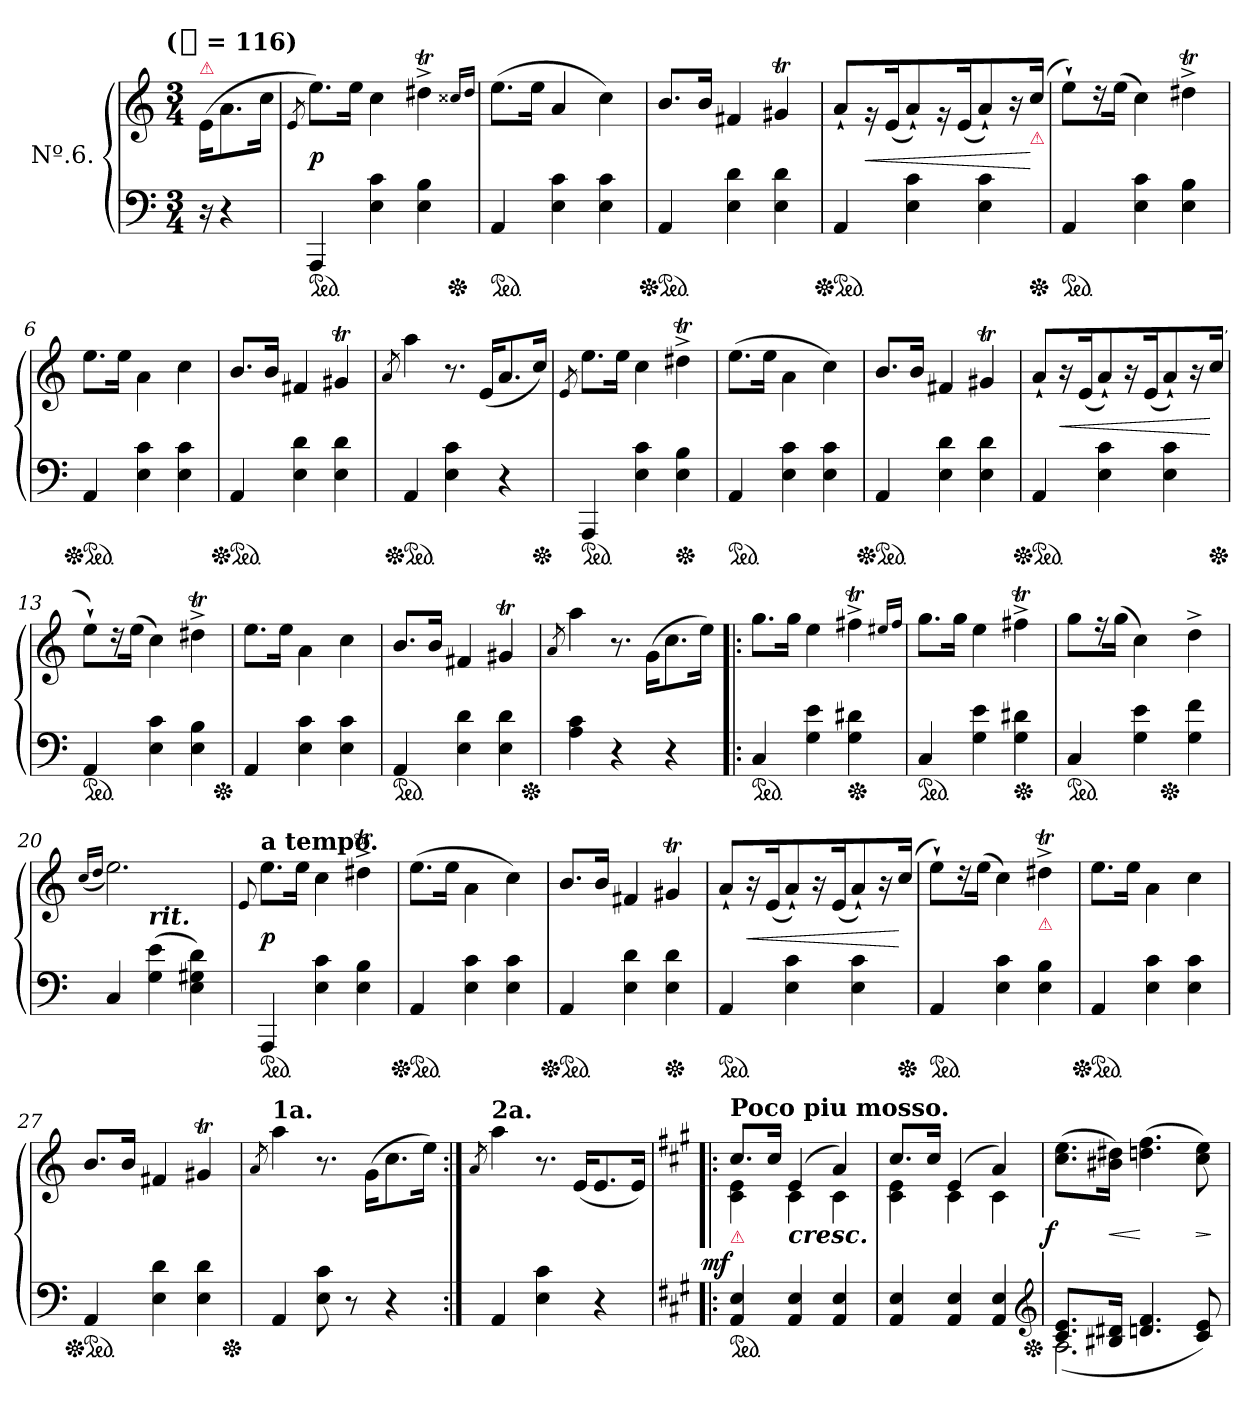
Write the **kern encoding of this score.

**kern	**kern	**dynam
*part1	*part1	*part1
*staff2	*staff1	*staff1/2
*I"Nº.6.	*	*
*clefF4	*clefG2	*
*k[]	*k[]	*
!!LO:TX:omd:t=([quarter] = 116)
*M3/4	*M3/4	*
*MM116	*MM116	*
=	=	=
!	!LO:TX:a:color=crimson:t=⚠	!
16r	(>16e\KL	.
4r	8.a	.
.	16ccJk	.
=1	=1	=1
.	8qe	.
!LO:TX:b:color=crimson:t=⚠	!	!
*ped	*	*
*	*^	*
4AAA	8.eeL)	2ryy	p
.	16eeJk	.	.
4E 4c	4cc	.	.
4E 4B	4dd#Xt^<	8ryy	.
*Xped	*	*	*
.	.	8ryy	.
.	16qqcc##X/LL	.	.
.	16qqdd#JJ	.	.
*	*v	*v	*
=2	=2	=2
*ped	*	*
4AA	(>8.eeL	.
.	16eeJk	.
4E 4c	4a	.
4E 4c	4cc)	.
=3	=3	=3
*Xped	*	*
*ped	*	*
4AA	8.b/L	.
.	16bJk	.
4E 4d	4f#X	.
4E 4d	4g#Xt	.
=4	=4	=4
*Xped	*	*
*ped	*	*
4AA	8a`<L	.
.	16rg	<
.	(<16eK	.
4E 4c	8a`<)	.
.	16rg	.
.	(<16eK	.
4E 4c	8a`<)	.
.	16r	.
!	!LO:TX:b:color=crimson:t=⚠	!
*Xped	*	*
.	(16ccJk	[
=5	=5	=5
*ped	*	*
4AA	8ee`>L)	.
.	16rdd	.
.	(>16eeJk	.
4E 4c	4cc)	.
4E 4B	4dd#Xt^<	.
=6	=6	=6
*Xped	*	*
*ped	*	*
4AA	8.eeL	.
.	16eeJk	.
4E 4c	4a\	.
4E 4c	4cc	.
=7	=7	=7
*Xped	*	*
*ped	*	*
4AA	8.b/L	.
.	16bJk	.
4E 4d	4f#X	.
4E 4d	4g#Xt	.
=8	=8	=8
.	8qa/	.
*Xped	*	*
*ped	*	*
4AA	4aa	.
4E 4c	8.r	.
.	(<16eKL	.
4r	8.a	.
*Xped	*	*
.	16ccJk)	.
=9	=9	=9
.	8qe/	.
!LO:TX:b:color=crimson:t=⚠	!	!
*ped	*	*
4AAA	8.eeL	.
.	16eeJk	.
4E 4c	4cc	.
*Xped	*	*
4E 4B	4dd#Xt^<	.
=10	=10	=10
*ped	*	*
4AA	(>8.eeL	.
.	16eeJk	.
4E 4c	4a\	.
4E 4c	4cc)	.
=11	=11	=11
*Xped	*	*
*ped	*	*
4AA	8.b/L	.
.	16bJk	.
4E 4d	4f#X	.
4E 4d	4g#Xt	.
=12	=12	=12
*Xped	*	*
*ped	*	*
4AA	8a`<L	.
.	16r	<
.	(<16eK	.
4E 4c	8a`<)	.
.	16r	.
.	(<16eK	.
4E 4c	8a`<)	.
.	16r	.
*Xped	*	*
.	(<16ccJk	[
=13	=13	=13
*ped	*	*
4AA	8ee`>L)	.
.	16rdd	.
.	(>16eeJk	.
4E 4c	4cc)	.
4E 4B	4dd#Xt^<	.
*Xped	*	*
=14	=14	=14
4AA	8.eeL	.
.	16eeJk	.
4E 4c	4a\	.
4E 4c	4cc	.
=15	=15	=15
*ped	*	*
4AA	8.b/L	.
.	16bJk	.
4E 4d	4f#X	.
4E 4d	4g#Xt	.
*Xped	*	*
=16	=16	=16
.	8qa/	.
4A 4c	4aa	.
4r	8.r	.
.	(>16gKL	.
4r	8.cc	.
.	16eeJk)	.
=17!|:	=17!|:	=17!|:
*ped	*	*
4C	8.ggL	.
.	16ggJk	.
4G 4e	4ee	.
*Xped	*	*
4G 4d#X	4ff#Xt^<	.
.	16qqee#X/LL	.
.	16qqff#JJ	.
=18	=18	=18
*ped	*	*
4C	8.ggL	.
.	16ggJk	.
4G 4e	4ee	.
*Xped	*	*
4G 4d#X	4ff#Xt^<	.
=19	=19	=19
*ped	*	*
*	*^	*
4C	8ggL	4.ryy	.
.	16rff	.	.
.	(>16ggJk	.	.
4G 4e	4cc)	.	.
*Xped	*	*	*
.	.	4.ryy	.
4G 4f	4dd^<	.	.
=20	=20	=20	=20
.	(<16qqcc/LL	.	.
.	16qqddJJ	.	.
4C	2.ee)	4ryy	.
!	!	!LO:TX:b:Bi:t=rit.	!
(>4G 4e	.	2ryy	.
4E 4G#X 4d)	.	.	.
*	*v	*v	*
=21	=21	=21
.	8qqe/	.
!	!LO:TX:a:B:t=a tempo.	!
!LO:TX:b:color=crimson:t=⚠	!	!
*ped	*	*
4AAA	8.eeL	p
.	16eeJk	.
4E 4c	4cc	.
4E 4B	4dd#Xt^<	.
=22	=22	=22
*Xped	*	*
*ped	*	*
4AA	(>8.eeL	.
.	16eeJk	.
4E 4c	4a\	.
4E 4c	4cc)	.
=23	=23	=23
*Xped	*	*
*ped	*	*
4AA	8.b/L	.
.	16bJk	.
4E 4d	4f#X	.
*Xped	*	*
4E 4d	4g#Xt	.
=24	=24	=24
*ped	*	*
4AA	8a`<L	.
.	16r	<
.	(<16eK	.
4E 4c	8a`<)	.
.	16r	.
.	(<16eK	.
4E 4c	8a`<)	.
.	16r	.
*Xped	*	*
.	(<16ccJk	[
=25	=25	=25
*ped	*	*
4AA	8ee`>L)	.
.	16rdd	.
.	(>16eeJk	.
4E 4c	4cc)	.
!	!LO:TX:b:color=crimson:t=⚠	!
4E 4B	4dd#Xt^<	.
=26	=26	=26
*Xped	*	*
*ped	*	*
4AA	8.eeL	.
.	16eeJk	.
4E 4c	4a\	.
4E 4c	4cc	.
=27	=27	=27
*Xped	*	*
*ped	*	*
4AA	8.b/L	.
.	16bJk	.
4E 4d	4f#X	.
4E 4d	4g#Xt	.
*Xped	*	*
=28	=28	=28
.	8qa/	.
!	!LO:TX:a:B:t=1a.	!
4AA	4aa	.
8E 8c	8.r	.
8r	.	.
.	(>16gKL	.
4r	8.cc	.
.	16eeJk)	.
=29:|!	=29:|!	=29:|!
.	8qa/	.
!	!LO:TX:a:B:t=2a.	!
4AA	4aa	.
4E 4c	8.r	.
.	(<16eKL	.
4r	8.e	.
.	16eJk)	.
=30!|:	=30!|:	=30!|:
*k[f#c#g#]	*k[f#c#g#]	*
*	*^	*
!	!LO:TX:b:color=crimson:t=⚠	!	!
!	!LO:TX:a:B:t=Poco piu mosso.	!	!
!	!	!	!LO:DY:rj
*ped	*	*	*
4AA 4E	8.cc#L	4c# 4e	mf
.	16cc#Jk	.	.
!	!LO:TX:c:Bi:t=cresc.	!	!
4AA 4E	(>4e	4c#	.
4AA 4E	4a)	4c#	.
=31	=31	=31	=31
4AA 4E	8.cc#L	4c# 4e	.
.	16cc#Jk	.	.
4AA 4E	(>4e	4c#	.
4AA 4E	4a)	4c#	.
*	*v	*v	*
*clefG2	*	*
*Xped	*	*
=32	=32	=32
*^	*^	*
!	!	!	!	!LO:DY:rj
*	*	*v	*v	*
8.c# 8.eL	(<2.A	(>8.cc# 8.eeL	f
16B#X 16d#XJk	.	16b#X 16dd#XJk)	<
4.dn 4.f#	.	(>4.ddn 4.ff#	[
8c# 8e)	.	8cc# 8ee)	>
*v	*v	*	*
.	.	]
=	=	=
*-	*-	*-
